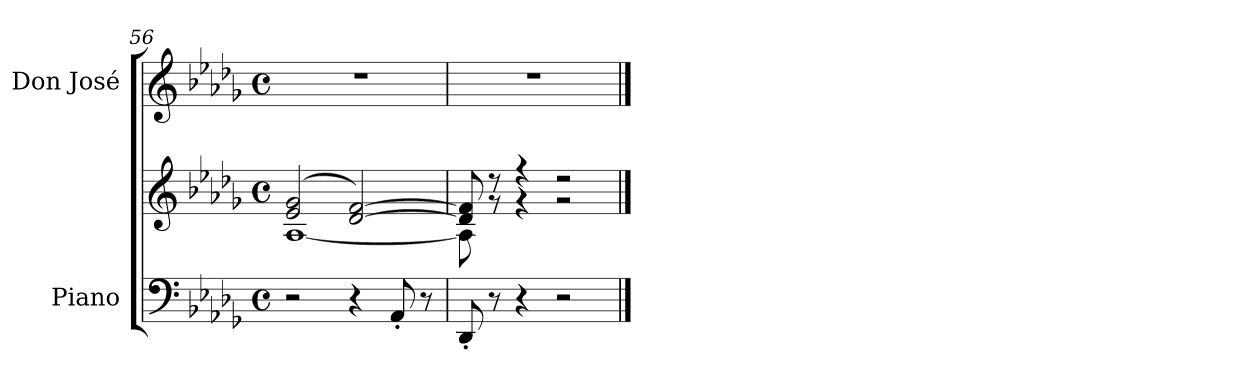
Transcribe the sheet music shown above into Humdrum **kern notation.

**kern	**kern	**kern
*part2	*part2	*part1
*staff3	*staff2	*staff1
*I"Piano	*	*I"Don José
*I'Pno.	*	*I'Don José
*clefF4	*clefG2	*clefG2
*k[b-e-a-d-g-]	*k[b-e-a-d-g-]	*k[b-e-a-d-g-]
*M4/4	*M4/4	*M4/4
*met(c)	*met(c)	*met(c)
=56	=56	=56
*	*^	*
2r	(2e-/ 2g-/	[1A-	1r
4r	[2d-/ [2f/)	.	.
8AA-'/	.	.	.
8r	.	.	.
=57	=57	=57	=57
8DD-'/	8d-/] 8f/]	8A-\]	1r
8r	8r	8rg	.
4r	4r	4rg	.
2r	2r	2rg	.
*	*v	*v	*
==	==	==
*-	*-	*-
